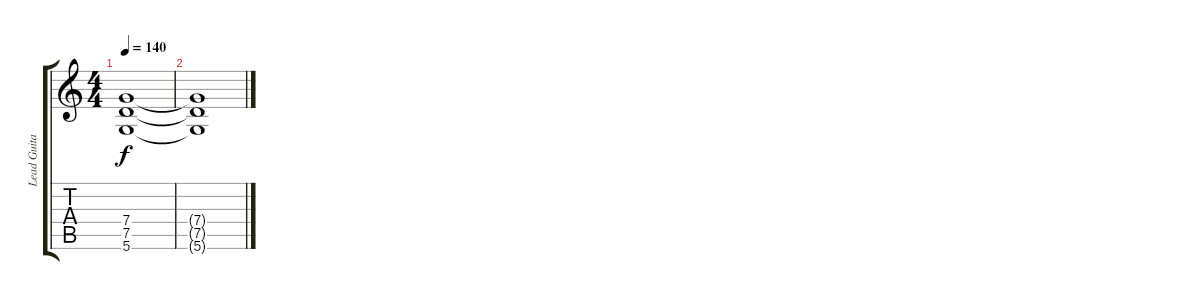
\track ("Lead Guitar" "Lead Guita") {instrument distortionguitar}
\staff {score tabs}
\tuning (D4 A3 F3 C3 G2 D2) {hide}
\ts (4 4)
\tempo 140
\clef g2
\ks c
(7.4{t} 7.5{t} 5.6{t}).1{dy f} |
(7.4{t} 7.5{t} 5.6{t}).1
